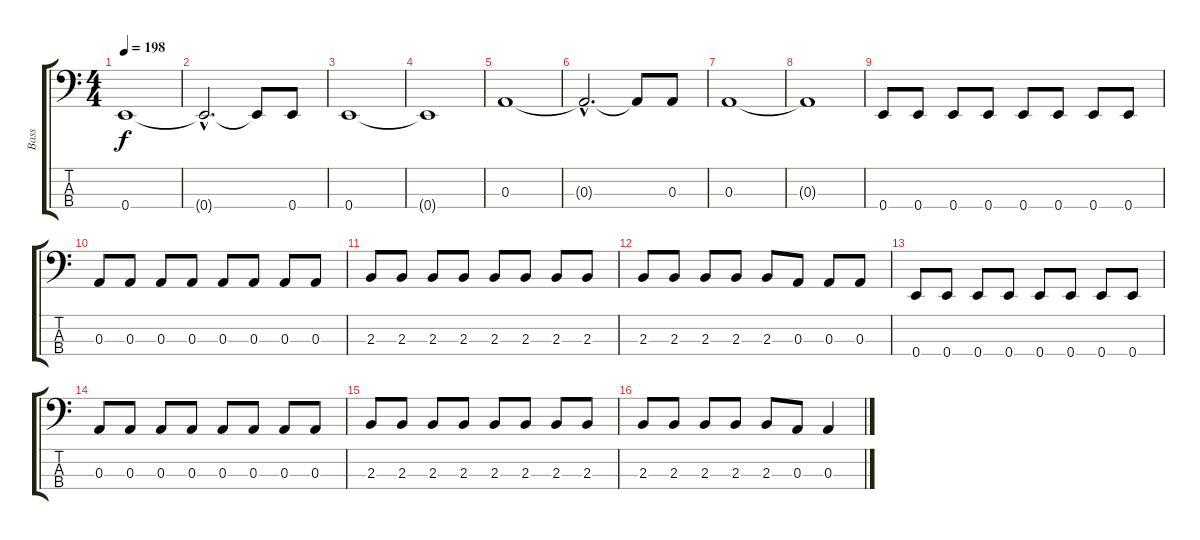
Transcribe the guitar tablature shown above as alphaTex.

\track ("Bass" "Bass") {instrument electricbassfinger}
\staff {score tabs}
\tuning (G2 D2 A1 E1) {hide}
\ts (4 4)
\tempo 198
\clef f4
\ks c
0.4.1{dy f instrument electricbassfinger} |
0.4{hac t}.2{d} 0.4{t}.8 0.4.8 |
0.4.1 |
0.4{t}.1 |
0.3.1 |
0.3{hac t}.2{d} 0.3{t}.8 0.3.8 |
0.3.1 |
0.3{t}.1 |
0.4.8 0.4.8 0.4.8 0.4.8 0.4.8 0.4.8 0.4.8 0.4.8 |
0.3.8 0.3.8 0.3.8 0.3.8 0.3.8 0.3.8 0.3.8 0.3.8 |
2.3.8 2.3.8 2.3.8 2.3.8 2.3.8 2.3.8 2.3.8 2.3.8 |
2.3.8 2.3.8 2.3.8 2.3.8 2.3.8 0.3.8 0.3.8 0.3.8 |
0.4.8 0.4.8 0.4.8 0.4.8 0.4.8 0.4.8 0.4.8 0.4.8 |
0.3.8 0.3.8 0.3.8 0.3.8 0.3.8 0.3.8 0.3.8 0.3.8 |
2.3.8 2.3.8 2.3.8 2.3.8 2.3.8 2.3.8 2.3.8 2.3.8 |
2.3.8 2.3.8 2.3.8 2.3.8 2.3.8 0.3.8 0.3.4
